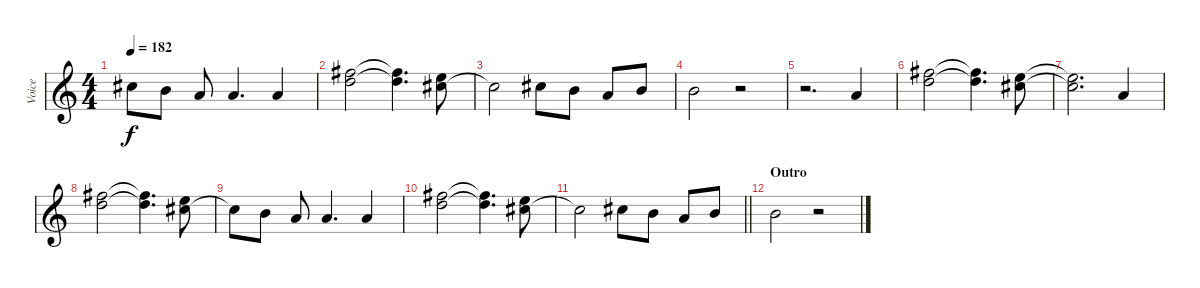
\track ("Voice" "Voice") {instrument overdrivenguitar}
\staff {score}
\tuning (E4 B3 G3 D3 A2 E2) {hide}
\ts (4 4)
\tempo 182
\clef g2
\ks c
2.2{t}.8{dy f} 0.2.8 2.3.8 2.3.4{d} 2.3.4 |
(2.1 3.2).2 (2.1{t} 3.2{t}).4{d} (2.2 9.3).8 |
2.2{t}.2 2.2.8 0.2.8 2.3.8 4.3.8 |
0.2.2 r.2 |
r.2{d} 2.3.4 |
(2.1 3.2).2 (2.1{t} 3.2{t}).4{d} (2.2 9.3).8 |
(2.2{t} 9.3{t}).2{d} 2.3.4 |
(2.1 3.2).2 (2.1{t} 3.2{t}).4{d} (0.1 2.2).8 |
2.2{t}.8 0.2.8 2.3.8 2.3.4{d} 2.3.4 |
(2.1 3.2).2 (2.1{t} 3.2{t}).4{d} (2.2 9.3).8 |
\barLineRight lightlight
2.2{t}.2 2.2.8 0.2.8 2.3.8 4.3.8 |
\section ("" "Outro")
0.2.2 r.2
